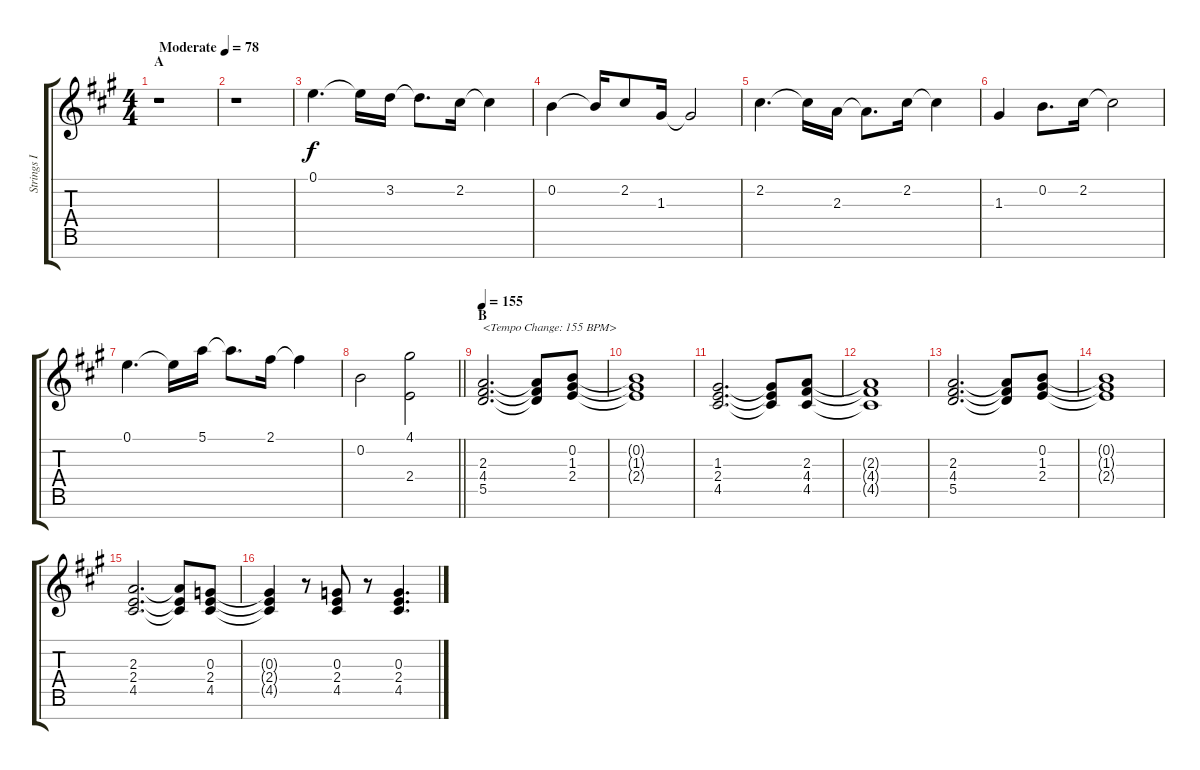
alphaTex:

\track ("Strings I" "Strings I") {instrument stringensemble1}
\staff {score tabs}
\tuning (E5 B4 G4 D4 A3 E3 B2) {hide}
\ts (4 4)
\section ("" "A")
\tempo (78 "Moderate")
\clef g2
\ks a
r.1{dy f instrument stringensemble1} |
r.1 |
0.1.4{d} 0.1{t}.16 3.2.16 3.2{t}.8{d} 2.2.16 2.2{t}.4 |
0.2.4 0.2{t}.16 2.2.8 1.3.16 1.3{t}.2 |
2.2.4{d} 2.2{t}.16 2.3.16 2.3{t}.8{d} 2.2.16 2.2{t}.4 |
1.3.4 0.2.8{d} 2.2.16 2.2{t}.2 |
0.1.4{d} 0.1{t}.16 5.1.16 5.1{t}.8{d} 2.1.16 2.1{t}.4 |
\barLineRight lightlight
0.2.2 (4.1 2.4).2 |
\section ("" "B")
\tempo 155
(2.3 4.4 5.5).2{d txt "<Tempo Change: 155 BPM>"} (2.3{t} 4.4{t} 5.5{t}).8 (0.2 1.3 2.4).8 |
(0.2{t} 1.3{t} 2.4{t}).1 |
(1.3 2.4 4.5).2{d} (1.3{t} 2.4{t} 4.5{t}).8 (2.3 4.4 4.5).8 |
(2.3{t} 4.4{t} 4.5{t}).1 |
(2.3 4.4 5.5).2{d} (2.3{t} 4.4{t} 5.5{t}).8 (0.2 1.3 2.4).8 |
(0.2{t} 1.3{t} 2.4{t}).1 |
(2.3 2.4 4.5).2{d} (2.3{t} 2.4{t} 4.5{t}).8 (0.3 2.4 4.5).8 |
(0.3{t} 2.4{t} 4.5{t}).4 r.8 (0.3 2.4 4.5).8 r.8 (0.3 2.4 4.5).4{d}
